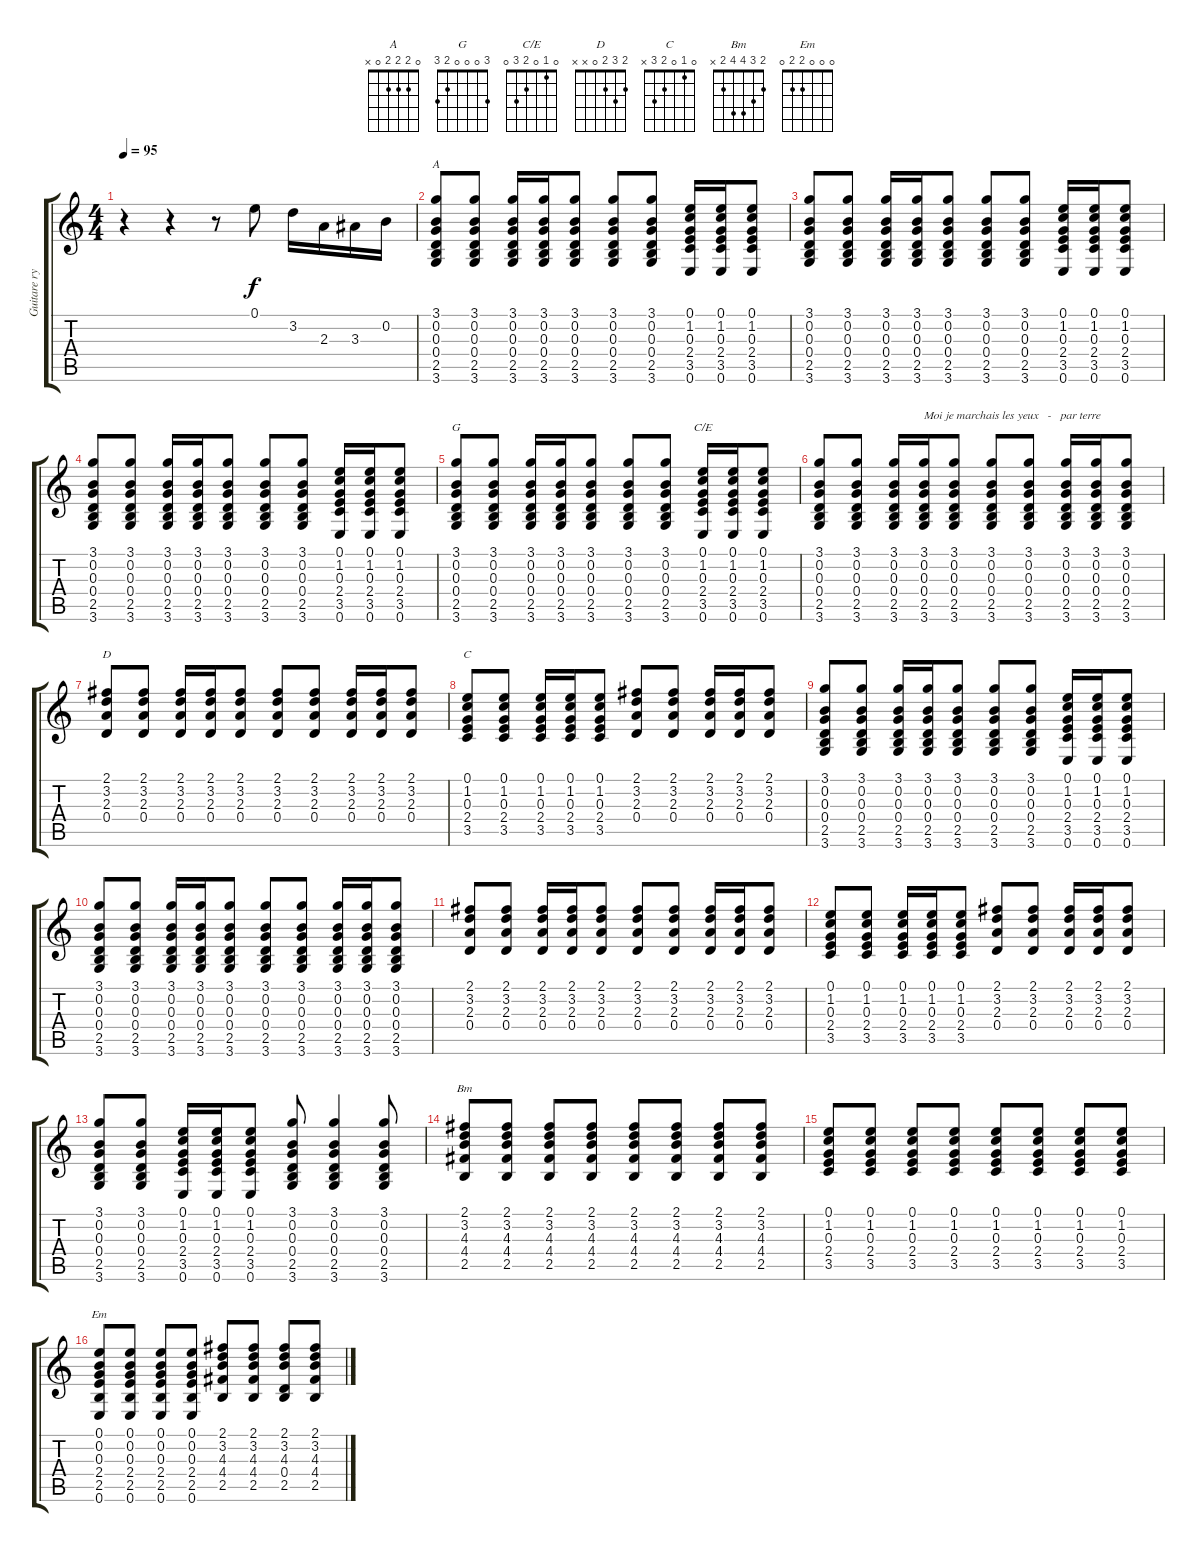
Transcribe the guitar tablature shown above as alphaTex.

\track ("Guitare rythmique" "Guitare ry") {instrument acousticguitarsteel}
\staff {score tabs}
\tuning (E4 B3 G3 D3 A2 E2) {hide}
\chord ("A" 0 2 2 2 0 x)
\chord ("G" 3 0 0 0 2 3)
\chord ("C/E" 0 1 0 2 3 0)
\chord ("D" 2 3 2 0 x x)
\chord ("C" 0 1 0 2 3 x)
\chord ("Bm" 2 3 4 4 2 x)
\chord ("Em" 0 0 0 2 2 0)
\ts (4 4)
\tempo 95
\clef g2
\ks c
r.4{dy f instrument acousticguitarsteel} r.4 r.8 0.1.8 3.2.16 2.3.16 3.3.16 0.2.16 |
(3.1 0.2 0.3 0.4 2.5 3.6).8{ch "A"} (3.1 0.2 0.3 0.4 2.5 3.6).8 (3.1 0.2 0.3 0.4 2.5 3.6).16 (3.1 0.2 0.3 0.4 2.5 3.6).16 (3.1 0.2 0.3 0.4 2.5 3.6).8 (3.1 0.2 0.3 0.4 2.5 3.6).8 (3.1 0.2 0.3 0.4 2.5 3.6).8 (0.1 1.2 0.3 2.4 3.5 0.6).16 (0.1 1.2 0.3 2.4 3.5 0.6).16 (0.1 1.2 0.3 2.4 3.5 0.6).8 |
(3.1 0.2 0.3 0.4 2.5 3.6).8 (3.1 0.2 0.3 0.4 2.5 3.6).8 (3.1 0.2 0.3 0.4 2.5 3.6).16 (3.1 0.2 0.3 0.4 2.5 3.6).16 (3.1 0.2 0.3 0.4 2.5 3.6).8 (3.1 0.2 0.3 0.4 2.5 3.6).8 (3.1 0.2 0.3 0.4 2.5 3.6).8 (0.1 1.2 0.3 2.4 3.5 0.6).16 (0.1 1.2 0.3 2.4 3.5 0.6).16 (0.1 1.2 0.3 2.4 3.5 0.6).8 |
(3.1 0.2 0.3 0.4 2.5 3.6).8 (3.1 0.2 0.3 0.4 2.5 3.6).8 (3.1 0.2 0.3 0.4 2.5 3.6).16 (3.1 0.2 0.3 0.4 2.5 3.6).16 (3.1 0.2 0.3 0.4 2.5 3.6).8 (3.1 0.2 0.3 0.4 2.5 3.6).8 (3.1 0.2 0.3 0.4 2.5 3.6).8 (0.1 1.2 0.3 2.4 3.5 0.6).16 (0.1 1.2 0.3 2.4 3.5 0.6).16 (0.1 1.2 0.3 2.4 3.5 0.6).8 |
(3.1 0.2 0.3 0.4 2.5 3.6).8{ch "G"} (3.1 0.2 0.3 0.4 2.5 3.6).8 (3.1 0.2 0.3 0.4 2.5 3.6).16 (3.1 0.2 0.3 0.4 2.5 3.6).16 (3.1 0.2 0.3 0.4 2.5 3.6).8 (3.1 0.2 0.3 0.4 2.5 3.6).8 (3.1 0.2 0.3 0.4 2.5 3.6).8 (0.1 1.2 0.3 2.4 3.5 0.6).16{ch "C/E"} (0.1 1.2 0.3 2.4 3.5 0.6).16 (0.1 1.2 0.3 2.4 3.5 0.6).8 |
(3.1 0.2 0.3 0.4 2.5 3.6).8 (3.1 0.2 0.3 0.4 2.5 3.6).8 (3.1 0.2 0.3 0.4 2.5 3.6).16 (3.1 0.2 0.3 0.4 2.5 3.6).16{txt "Moi je marchais les yeux   -   par terre"} (3.1 0.2 0.3 0.4 2.5 3.6).8 (3.1 0.2 0.3 0.4 2.5 3.6).8 (3.1 0.2 0.3 0.4 2.5 3.6).8 (3.1 0.2 0.3 0.4 2.5 3.6).16 (3.1 0.2 0.3 0.4 2.5 3.6).16 (3.1 0.2 0.3 0.4 2.5 3.6).8 |
(2.1 3.2 2.3 0.4).8{ch "D"} (2.1 3.2 2.3 0.4).8 (2.1 3.2 2.3 0.4).16 (2.1 3.2 2.3 0.4).16 (2.1 3.2 2.3 0.4).8 (2.1 3.2 2.3 0.4).8 (2.1 3.2 2.3 0.4).8 (2.1 3.2 2.3 0.4).16 (2.1 3.2 2.3 0.4).16 (2.1 3.2 2.3 0.4).8 |
(0.1 1.2 0.3 2.4 3.5).8{ch "C"} (0.1 1.2 0.3 2.4 3.5).8 (0.1 1.2 0.3 2.4 3.5).16 (0.1 1.2 0.3 2.4 3.5).16 (0.1 1.2 0.3 2.4 3.5).8 (2.1 3.2 2.3 0.4).8 (2.1 3.2 2.3 0.4).8 (2.1 3.2 2.3 0.4).16 (2.1 3.2 2.3 0.4).16 (2.1 3.2 2.3 0.4).8 |
(3.1 0.2 0.3 0.4 2.5 3.6).8 (3.1 0.2 0.3 0.4 2.5 3.6).8 (3.1 0.2 0.3 0.4 2.5 3.6).16 (3.1 0.2 0.3 0.4 2.5 3.6).16 (3.1 0.2 0.3 0.4 2.5 3.6).8 (3.1 0.2 0.3 0.4 2.5 3.6).8 (3.1 0.2 0.3 0.4 2.5 3.6).8 (0.1 1.2 0.3 2.4 3.5 0.6).16 (0.1 1.2 0.3 2.4 3.5 0.6).16 (0.1 1.2 0.3 2.4 3.5 0.6).8 |
(3.1 0.2 0.3 0.4 2.5 3.6).8 (3.1 0.2 0.3 0.4 2.5 3.6).8 (3.1 0.2 0.3 0.4 2.5 3.6).16 (3.1 0.2 0.3 0.4 2.5 3.6).16 (3.1 0.2 0.3 0.4 2.5 3.6).8 (3.1 0.2 0.3 0.4 2.5 3.6).8 (3.1 0.2 0.3 0.4 2.5 3.6).8 (3.1 0.2 0.3 0.4 2.5 3.6).16 (3.1 0.2 0.3 0.4 2.5 3.6).16 (3.1 0.2 0.3 0.4 2.5 3.6).8 |
(2.1 3.2 2.3 0.4).8 (2.1 3.2 2.3 0.4).8 (2.1 3.2 2.3 0.4).16 (2.1 3.2 2.3 0.4).16 (2.1 3.2 2.3 0.4).8 (2.1 3.2 2.3 0.4).8 (2.1 3.2 2.3 0.4).8 (2.1 3.2 2.3 0.4).16 (2.1 3.2 2.3 0.4).16 (2.1 3.2 2.3 0.4).8 |
(0.1 1.2 0.3 2.4 3.5).8 (0.1 1.2 0.3 2.4 3.5).8 (0.1 1.2 0.3 2.4 3.5).16 (0.1 1.2 0.3 2.4 3.5).16 (0.1 1.2 0.3 2.4 3.5).8 (2.1 3.2 2.3 0.4).8 (2.1 3.2 2.3 0.4).8 (2.1 3.2 2.3 0.4).16 (2.1 3.2 2.3 0.4).16 (2.1 3.2 2.3 0.4).8 |
(3.1 0.2 0.3 0.4 2.5 3.6).8 (3.1 0.2 0.3 0.4 2.5 3.6).8 (0.1 1.2 0.3 2.4 3.5 0.6).16 (0.1 1.2 0.3 2.4 3.5 0.6).16 (0.1 1.2 0.3 2.4 3.5 0.6).8 (3.1 0.2 0.3 0.4 2.5 3.6).8 (3.1 0.2 0.3 0.4 2.5 3.6).4 (3.1 0.2 0.3 0.4 2.5 3.6).8 |
(2.1 3.2 4.3 4.4 2.5).8{ch "Bm"} (2.1 3.2 4.3 4.4 2.5).8 (2.1 3.2 4.3 4.4 2.5).8 (2.1 3.2 4.3 4.4 2.5).8 (2.1 3.2 4.3 4.4 2.5).8 (2.1 3.2 4.3 4.4 2.5).8 (2.1 3.2 4.3 4.4 2.5).8 (2.1 3.2 4.3 4.4 2.5).8 |
(0.1 1.2 0.3 2.4 3.5).8 (0.1 1.2 0.3 2.4 3.5).8 (0.1 1.2 0.3 2.4 3.5).8 (0.1 1.2 0.3 2.4 3.5).8 (0.1 1.2 0.3 2.4 3.5).8 (0.1 1.2 0.3 2.4 3.5).8 (0.1 1.2 0.3 2.4 3.5).8 (0.1 1.2 0.3 2.4 3.5).8 |
(0.1 0.2 0.3 2.4 2.5 0.6).8{ch "Em"} (0.1 0.2 0.3 2.4 2.5 0.6).8 (0.1 0.2 0.3 2.4 2.5 0.6).8 (0.1 0.2 0.3 2.4 2.5 0.6).8 (2.1 3.2 4.3 4.4 2.5).8 (2.1 3.2 4.3 4.4 2.5).8 (2.1 3.2 4.3 0.4 2.5).8 (2.1 3.2 4.3 4.4 2.5).8
